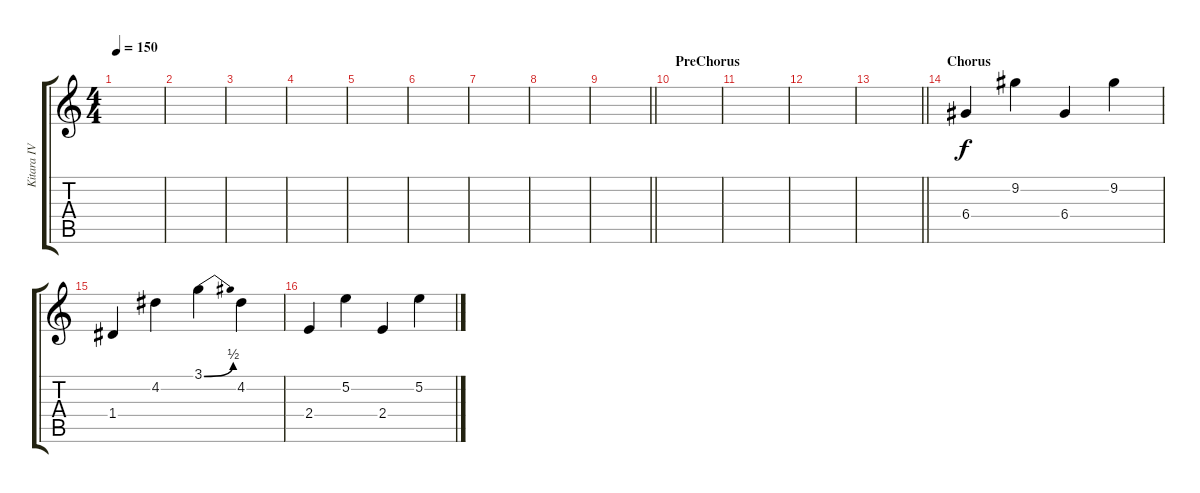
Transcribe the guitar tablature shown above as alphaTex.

\track ("Kitara IV" "Kitara IV") {instrument overdrivenguitar}
\staff {score tabs}
\tuning (E4 B3 G3 D3 A2 D2) {hide}
\ts (4 4)
\tempo 150
\clef g2
\ks c
|
|
|
|
|
|
|
|
\barLineRight lightlight
|
\section ("" "PreChorus")
|
|
|
\barLineRight lightlight
|
\section ("" "Chorus")
6.4.4 9.2.4 6.4.4 9.2.4 |
1.4.4 4.2.4 3.1{be (bend 0 0 60 2)}.4 4.2.4 |
2.4.4 5.2.4 2.4.4 5.2.4
